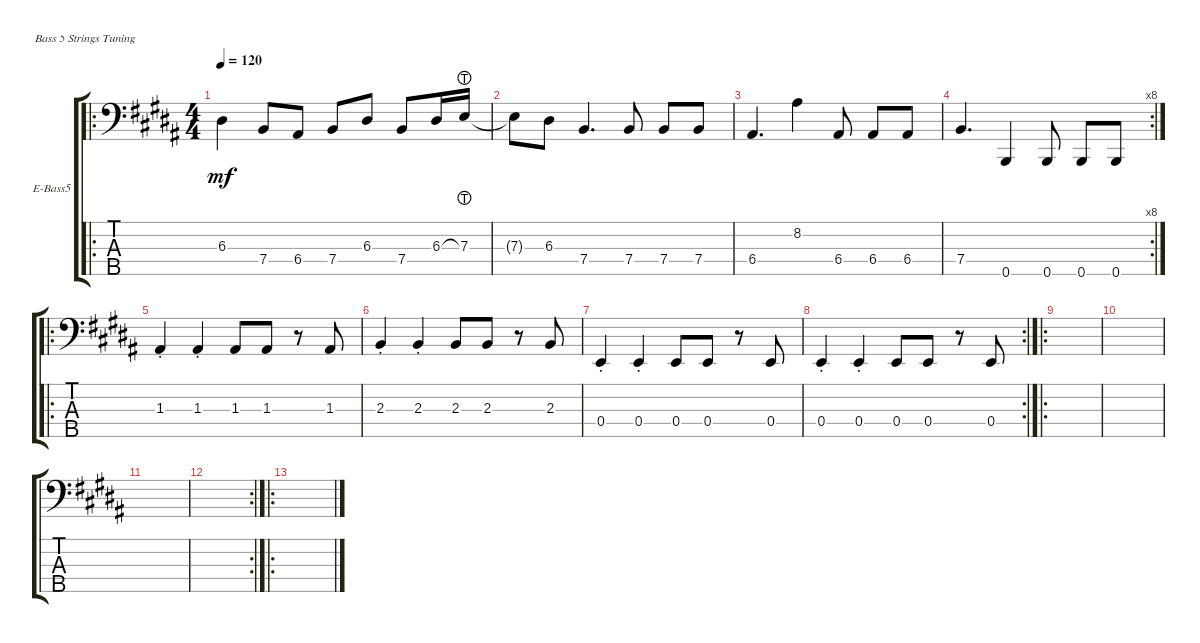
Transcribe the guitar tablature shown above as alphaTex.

\defaultSystemsLayout 4
\bracketExtendMode groupsimilarinstruments
\firstSystemTrackNameOrientation horizontal
\otherSystemsTrackNameOrientation horizontal
\track ("Electric Bass" "E-Bass5") {instrument electricbassfinger}
\staff {score tabs}
\tuning (G2 D2 A1 E1 B0)
\ro
\ts (4 4)
\tempo 120
\clef f4
\scale
0.572414
\ks b
6.3.4{dy mf instrument electricbassfinger} 7.4.8 6.4.8 7.4.8 6.3.8 7.4.8 6.3.16 7.3{lht}.16 |
\scale
0.213793 7.3{t}.8 6.3.8 7.4.4{d} 7.4.8 7.4.8 7.4.8 |
\scale
0.213793 6.4.4{d} 8.2.4 6.4.8 6.4.8 6.4.8 |
\rc 8
7.4.4{d} 0.5.4 0.5.8 0.5.8 0.5.8 |
\ro
1.3{st}.4 1.3{st}.4 1.3.8 1.3.8 r.8 1.3.8 |
2.3{st}.4 2.3{st}.4 2.3.8 2.3.8 r.8 2.3.8 |
0.4{st}.4 0.4{st}.4 0.4.8 0.4.8 r.8 0.4.8 |
\rc 2
0.4{st}.4 0.4{st}.4 0.4.8 0.4.8 r.8 0.4.8 |
\ro
|
|
|
\rc 2
|
\ro
